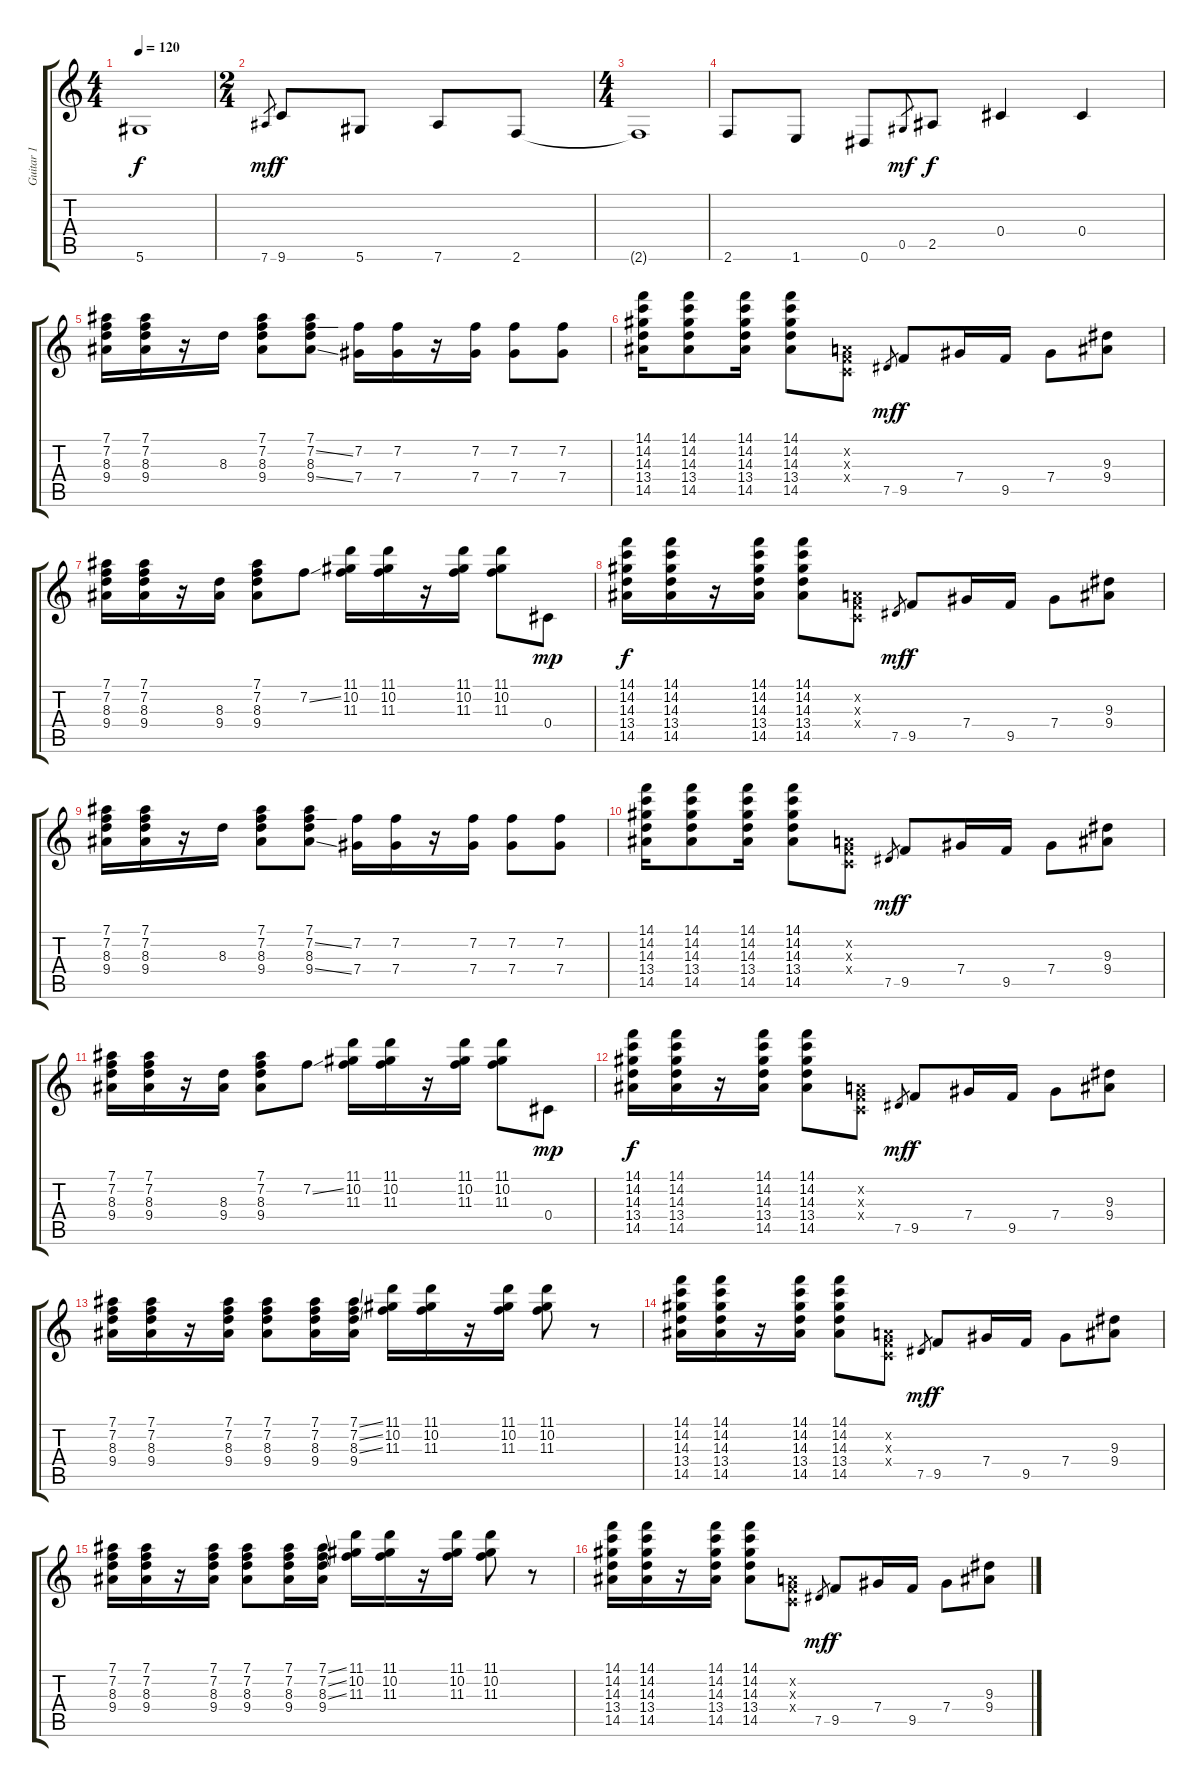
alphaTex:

\track ("Guitar 1" "Guitar 1") {instrument acousticguitarsteel}
\staff {score tabs}
\tuning (Eb4 Bb3 Gb3 Db3 Ab2 Eb2) {hide}
\ts (4 4)
\tempo 120
\clef g2
\ks c
5.6{t}.1{dy f} |
\ts (2 4)
7.6.8{gr dy mf} 9.6.8{dy f} 5.6.8 7.6.8 2.6.8 |
\ts (4 4)
2.6{t}.1 |
2.6.8 1.6.8 0.6.8 0.5.8{gr dy mf} 2.5.8{dy f} 0.4.4 0.4.4 |
(7.1 7.2 8.3 9.4).16{volume 11} (7.1 7.2 8.3 9.4).16 r.16 8.3.16 (7.1 7.2 8.3 9.4).8 (7.1 7.2{ss} 8.3 9.4{ss}).8 (7.2 7.4).16 (7.2 7.4).16 r.16 (7.2 7.4).16 (7.2 7.4).8 (7.2 7.4).8 |
(14.1 14.2 14.3 13.4 14.5).16 (14.1 14.2 14.3 13.4 14.5).8 (14.1 14.2 14.3 13.4 14.5).16 (14.1 14.2 14.3 13.4 14.5).8 (-1.2{x} -1.3{x} -1.4{x}).8 7.5.8{gr dy mf} 9.5.8{dy f} 7.4.16 9.5.16 7.4.8 (9.3 9.4).8 |
(7.1 7.2 8.3 9.4).16 (7.1 7.2 8.3 9.4).16 r.16 (8.3 9.4).16 (7.1 7.2 8.3 9.4).8 7.2{ss}.8 (11.1 10.2 11.3).16 (11.1 10.2 11.3).16 r.16 (11.1 10.2 11.3).16 (11.1 10.2 11.3).8 0.4.8{dy mp} |
(14.1 14.2 14.3 13.4 14.5).16{dy f} (14.1 14.2 14.3 13.4 14.5).16 r.16 (14.1 14.2 14.3 13.4 14.5).16 (14.1 14.2 14.3 13.4 14.5).8 (-1.2{x} -1.3{x} -1.4{x}).8 7.5.8{gr dy mf} 9.5.8{dy f} 7.4.16 9.5.16 7.4.8 (9.3 9.4).8 |
(7.1 7.2 8.3 9.4).16 (7.1 7.2 8.3 9.4).16 r.16 8.3.16 (7.1 7.2 8.3 9.4).8 (7.1 7.2{ss} 8.3 9.4{ss}).8 (7.2 7.4).16 (7.2 7.4).16 r.16 (7.2 7.4).16 (7.2 7.4).8 (7.2 7.4).8 |
(14.1 14.2 14.3 13.4 14.5).16 (14.1 14.2 14.3 13.4 14.5).8 (14.1 14.2 14.3 13.4 14.5).16 (14.1 14.2 14.3 13.4 14.5).8 (-1.2{x} -1.3{x} -1.4{x}).8 7.5.8{gr dy mf} 9.5.8{dy f} 7.4.16 9.5.16 7.4.8 (9.3 9.4).8 |
(7.1 7.2 8.3 9.4).16 (7.1 7.2 8.3 9.4).16 r.16 (8.3 9.4).16 (7.1 7.2 8.3 9.4).8 7.2{ss}.8 (11.1 10.2 11.3).16 (11.1 10.2 11.3).16 r.16 (11.1 10.2 11.3).16 (11.1 10.2 11.3).8 0.4.8{dy mp} |
(14.1 14.2 14.3 13.4 14.5).16{dy f} (14.1 14.2 14.3 13.4 14.5).16 r.16 (14.1 14.2 14.3 13.4 14.5).16 (14.1 14.2 14.3 13.4 14.5).8 (-1.2{x} -1.3{x} -1.4{x}).8 7.5.8{gr dy mf} 9.5.8{dy f} 7.4.16 9.5.16 7.4.8 (9.3 9.4).8 |
(7.1 7.2 8.3 9.4).16 (7.1 7.2 8.3 9.4).16 r.16 (7.1 7.2 8.3 9.4).16 (7.1 7.2 8.3 9.4).8 (7.1 7.2 8.3 9.4).16 (7.1{ss} 7.2{ss} 8.3{ss} 9.4).16 (11.1 10.2 11.3).16 (11.1 10.2 11.3).16 r.16 (11.1 10.2 11.3).16 (11.1 10.2 11.3).8 r.8 |
(14.1 14.2 14.3 13.4 14.5).16 (14.1 14.2 14.3 13.4 14.5).16 r.16 (14.1 14.2 14.3 13.4 14.5).16 (14.1 14.2 14.3 13.4 14.5).8 (-1.2{x} -1.3{x} -1.4{x}).8 7.5.8{gr dy mf} 9.5.8{dy f} 7.4.16 9.5.16 7.4.8 (9.3 9.4).8 |
(7.1 7.2 8.3 9.4).16 (7.1 7.2 8.3 9.4).16 r.16 (7.1 7.2 8.3 9.4).16 (7.1 7.2 8.3 9.4).8 (7.1 7.2 8.3 9.4).16 (7.1{ss} 7.2{ss} 8.3{ss} 9.4).16 (11.1 10.2 11.3).16 (11.1 10.2 11.3).16 r.16 (11.1 10.2 11.3).16 (11.1 10.2 11.3).8 r.8 |
(14.1 14.2 14.3 13.4 14.5).16 (14.1 14.2 14.3 13.4 14.5).16 r.16 (14.1 14.2 14.3 13.4 14.5).16 (14.1 14.2 14.3 13.4 14.5).8 (-1.2{x} -1.3{x} -1.4{x}).8 7.5.8{gr dy mf} 9.5.8{dy f} 7.4.16 9.5.16 7.4.8 (9.3 9.4).8
